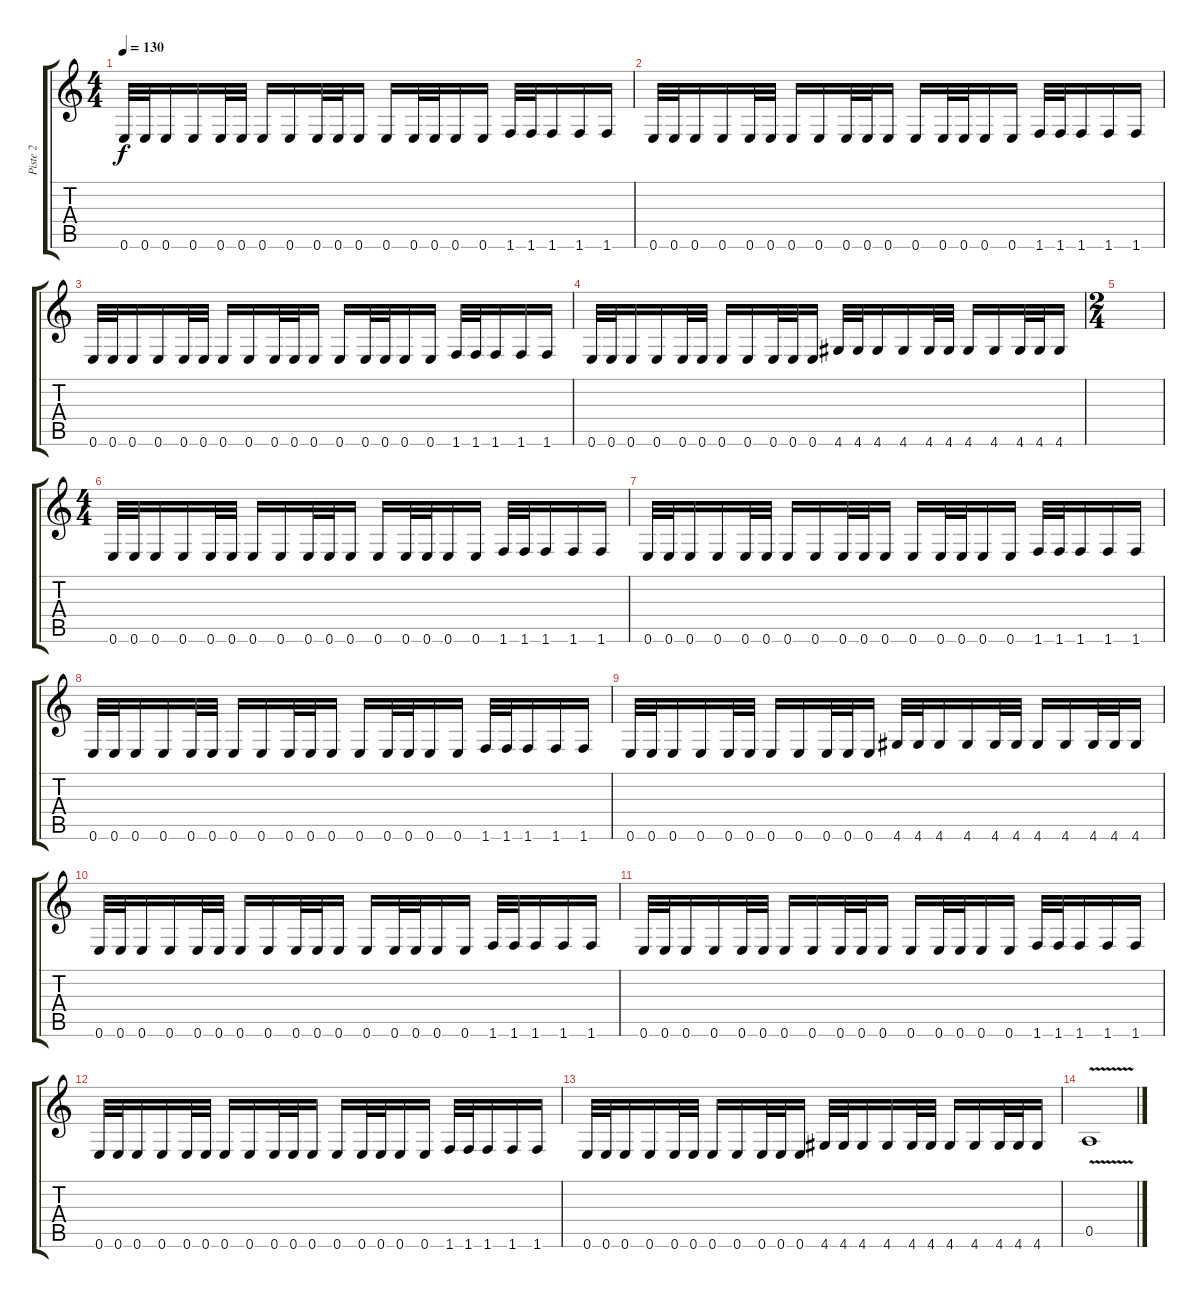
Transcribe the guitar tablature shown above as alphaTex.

\track ("Piste 2" "Piste 2") {instrument distortionguitar}
\staff {score tabs}
\tuning (E4 B3 G3 D3 A2 E2) {hide}
\ts (4 4)
\tempo 130
\clef g2
\ks c
0.6.32{dy f} 0.6.32 0.6.16 0.6.16 0.6.32 0.6.32 0.6.16 0.6.16 0.6.32 0.6.32 0.6.16 0.6.16 0.6.32 0.6.32 0.6.16 0.6.16 1.6.32 1.6.32 1.6.16 1.6.16 1.6.16 |
0.6.32 0.6.32 0.6.16 0.6.16 0.6.32 0.6.32 0.6.16 0.6.16 0.6.32 0.6.32 0.6.16 0.6.16 0.6.32 0.6.32 0.6.16 0.6.16 1.6.32 1.6.32 1.6.16 1.6.16 1.6.16 |
0.6.32 0.6.32 0.6.16 0.6.16 0.6.32 0.6.32 0.6.16 0.6.16 0.6.32 0.6.32 0.6.16 0.6.16 0.6.32 0.6.32 0.6.16 0.6.16 1.6.32 1.6.32 1.6.16 1.6.16 1.6.16 |
0.6.32 0.6.32 0.6.16 0.6.16 0.6.32 0.6.32 0.6.16 0.6.16 0.6.32 0.6.32 0.6.16 4.6.32 4.6.32 4.6.16 4.6.16 4.6.32 4.6.32 4.6.16 4.6.16 4.6.32 4.6.32 4.6.16 |
\ts (2 4)
|
\ts (4 4)
0.6.32 0.6.32 0.6.16 0.6.16 0.6.32 0.6.32 0.6.16 0.6.16 0.6.32 0.6.32 0.6.16 0.6.16 0.6.32 0.6.32 0.6.16 0.6.16 1.6.32 1.6.32 1.6.16 1.6.16 1.6.16 |
0.6.32 0.6.32 0.6.16 0.6.16 0.6.32 0.6.32 0.6.16 0.6.16 0.6.32 0.6.32 0.6.16 0.6.16 0.6.32 0.6.32 0.6.16 0.6.16 1.6.32 1.6.32 1.6.16 1.6.16 1.6.16 |
0.6.32 0.6.32 0.6.16 0.6.16 0.6.32 0.6.32 0.6.16 0.6.16 0.6.32 0.6.32 0.6.16 0.6.16 0.6.32 0.6.32 0.6.16 0.6.16 1.6.32 1.6.32 1.6.16 1.6.16 1.6.16 |
0.6.32 0.6.32 0.6.16 0.6.16 0.6.32 0.6.32 0.6.16 0.6.16 0.6.32 0.6.32 0.6.16 4.6.32 4.6.32 4.6.16 4.6.16 4.6.32 4.6.32 4.6.16 4.6.16 4.6.32 4.6.32 4.6.16 |
0.6.32 0.6.32 0.6.16 0.6.16 0.6.32 0.6.32 0.6.16 0.6.16 0.6.32 0.6.32 0.6.16 0.6.16 0.6.32 0.6.32 0.6.16 0.6.16 1.6.32 1.6.32 1.6.16 1.6.16 1.6.16 |
0.6.32 0.6.32 0.6.16 0.6.16 0.6.32 0.6.32 0.6.16 0.6.16 0.6.32 0.6.32 0.6.16 0.6.16 0.6.32 0.6.32 0.6.16 0.6.16 1.6.32 1.6.32 1.6.16 1.6.16 1.6.16 |
0.6.32 0.6.32 0.6.16 0.6.16 0.6.32 0.6.32 0.6.16 0.6.16 0.6.32 0.6.32 0.6.16 0.6.16 0.6.32 0.6.32 0.6.16 0.6.16 1.6.32 1.6.32 1.6.16 1.6.16 1.6.16 |
0.6.32 0.6.32 0.6.16 0.6.16 0.6.32 0.6.32 0.6.16 0.6.16 0.6.32 0.6.32 0.6.16 4.6.32 4.6.32 4.6.16 4.6.16 4.6.32 4.6.32 4.6.16 4.6.16 4.6.32 4.6.32 4.6.16 |
0.5{v}.1
